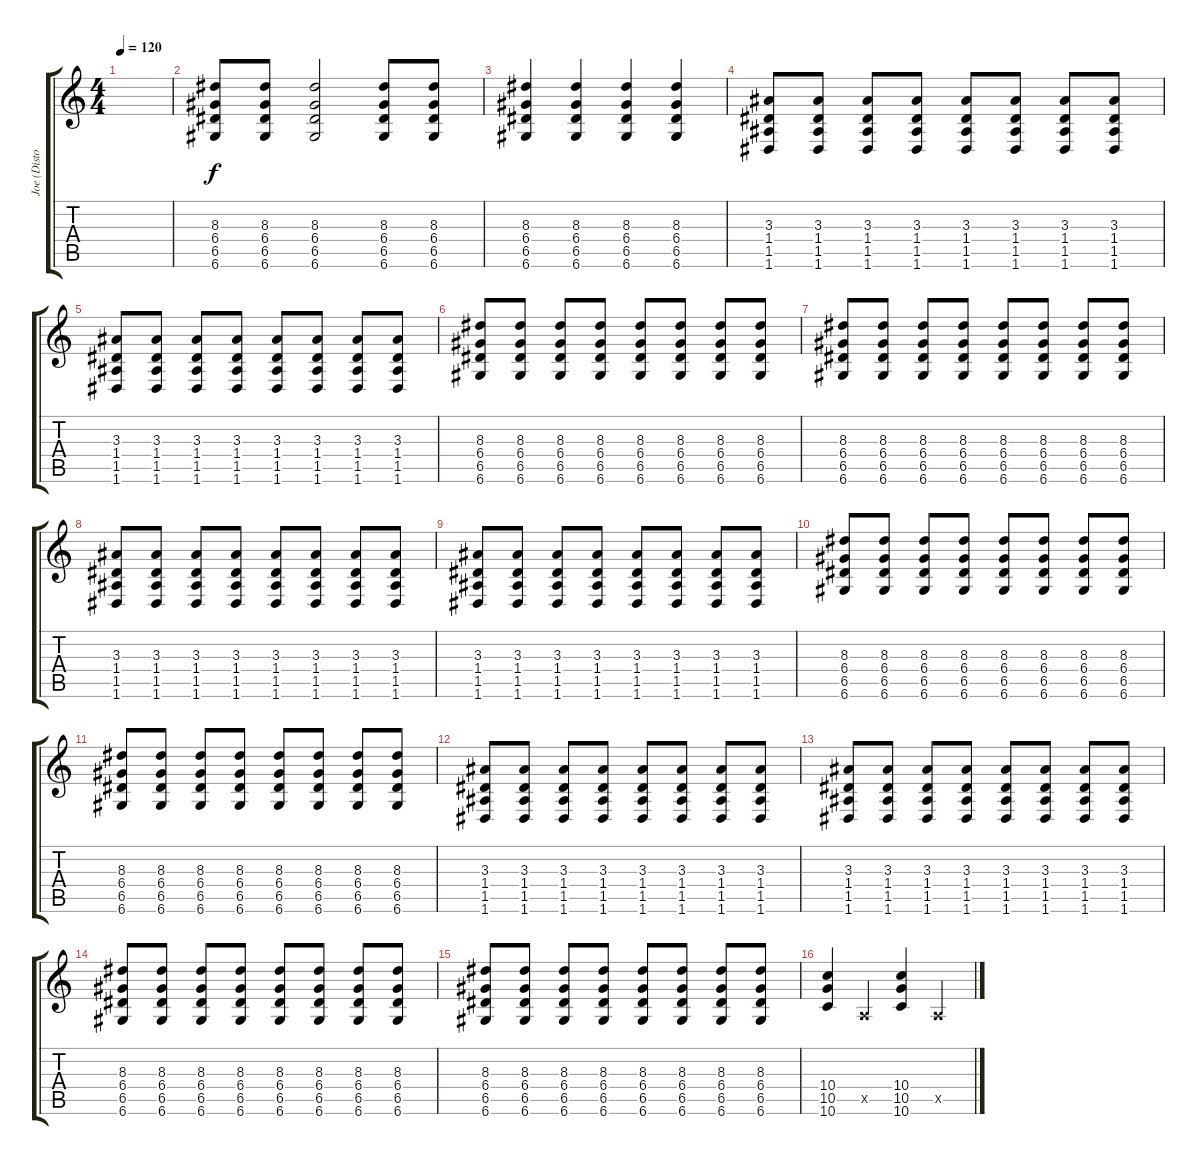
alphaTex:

\track ("Joe (Distortion)" "Joe (Disto") {instrument distortionguitar}
\staff {score tabs}
\tuning (E4 B3 G3 D3 A2 D2) {hide}
\ts (4 4)
\tempo 120
\clef g2
\ks c
|
(8.3 6.4 6.5 6.6).8 (8.3 6.4 6.5 6.6).8 (8.3 6.4 6.5 6.6).2 (8.3 6.4 6.5 6.6).8 (8.3 6.4 6.5 6.6).8 |
(8.3 6.4 6.5 6.6).4 (8.3 6.4 6.5 6.6).4 (8.3 6.4 6.5 6.6).4 (8.3 6.4 6.5 6.6).4 |
(3.3 1.4 1.5 1.6).8 (3.3 1.4 1.5 1.6).8 (3.3 1.4 1.5 1.6).8 (3.3 1.4 1.5 1.6).8 (3.3 1.4 1.5 1.6).8 (3.3 1.4 1.5 1.6).8 (3.3 1.4 1.5 1.6).8 (3.3 1.4 1.5 1.6).8 |
(3.3 1.4 1.5 1.6).8 (3.3 1.4 1.5 1.6).8 (3.3 1.4 1.5 1.6).8 (3.3 1.4 1.5 1.6).8 (3.3 1.4 1.5 1.6).8 (3.3 1.4 1.5 1.6).8 (3.3 1.4 1.5 1.6).8 (3.3 1.4 1.5 1.6).8 |
(8.3 6.4 6.5 6.6).8 (8.3 6.4 6.5 6.6).8 (8.3 6.4 6.5 6.6).8 (8.3 6.4 6.5 6.6).8 (8.3 6.4 6.5 6.6).8 (8.3 6.4 6.5 6.6).8 (8.3 6.4 6.5 6.6).8 (8.3 6.4 6.5 6.6).8 |
(8.3 6.4 6.5 6.6).8 (8.3 6.4 6.5 6.6).8 (8.3 6.4 6.5 6.6).8 (8.3 6.4 6.5 6.6).8 (8.3 6.4 6.5 6.6).8 (8.3 6.4 6.5 6.6).8 (8.3 6.4 6.5 6.6).8 (8.3 6.4 6.5 6.6).8 |
(3.3 1.4 1.5 1.6).8 (3.3 1.4 1.5 1.6).8 (3.3 1.4 1.5 1.6).8 (3.3 1.4 1.5 1.6).8 (3.3 1.4 1.5 1.6).8 (3.3 1.4 1.5 1.6).8 (3.3 1.4 1.5 1.6).8 (3.3 1.4 1.5 1.6).8 |
(3.3 1.4 1.5 1.6).8 (3.3 1.4 1.5 1.6).8 (3.3 1.4 1.5 1.6).8 (3.3 1.4 1.5 1.6).8 (3.3 1.4 1.5 1.6).8 (3.3 1.4 1.5 1.6).8 (3.3 1.4 1.5 1.6).8 (3.3 1.4 1.5 1.6).8 |
(8.3 6.4 6.5 6.6).8 (8.3 6.4 6.5 6.6).8 (8.3 6.4 6.5 6.6).8 (8.3 6.4 6.5 6.6).8 (8.3 6.4 6.5 6.6).8 (8.3 6.4 6.5 6.6).8 (8.3 6.4 6.5 6.6).8 (8.3 6.4 6.5 6.6).8 |
(8.3 6.4 6.5 6.6).8 (8.3 6.4 6.5 6.6).8 (8.3 6.4 6.5 6.6).8 (8.3 6.4 6.5 6.6).8 (8.3 6.4 6.5 6.6).8 (8.3 6.4 6.5 6.6).8 (8.3 6.4 6.5 6.6).8 (8.3 6.4 6.5 6.6).8 |
(3.3 1.4 1.5 1.6).8 (3.3 1.4 1.5 1.6).8 (3.3 1.4 1.5 1.6).8 (3.3 1.4 1.5 1.6).8 (3.3 1.4 1.5 1.6).8 (3.3 1.4 1.5 1.6).8 (3.3 1.4 1.5 1.6).8 (3.3 1.4 1.5 1.6).8 |
(3.3 1.4 1.5 1.6).8 (3.3 1.4 1.5 1.6).8 (3.3 1.4 1.5 1.6).8 (3.3 1.4 1.5 1.6).8 (3.3 1.4 1.5 1.6).8 (3.3 1.4 1.5 1.6).8 (3.3 1.4 1.5 1.6).8 (3.3 1.4 1.5 1.6).8 |
(8.3 6.4 6.5 6.6).8 (8.3 6.4 6.5 6.6).8 (8.3 6.4 6.5 6.6).8 (8.3 6.4 6.5 6.6).8 (8.3 6.4 6.5 6.6).8 (8.3 6.4 6.5 6.6).8 (8.3 6.4 6.5 6.6).8 (8.3 6.4 6.5 6.6).8 |
(8.3 6.4 6.5 6.6).8 (8.3 6.4 6.5 6.6).8 (8.3 6.4 6.5 6.6).8 (8.3 6.4 6.5 6.6).8 (8.3 6.4 6.5 6.6).8 (8.3 6.4 6.5 6.6).8 (8.3 6.4 6.5 6.6).8 (8.3 6.4 6.5 6.6).8 |
(10.4 10.5 10.6).4 0.5{x}.4 (10.4 10.5 10.6).4 0.5{x}.4
